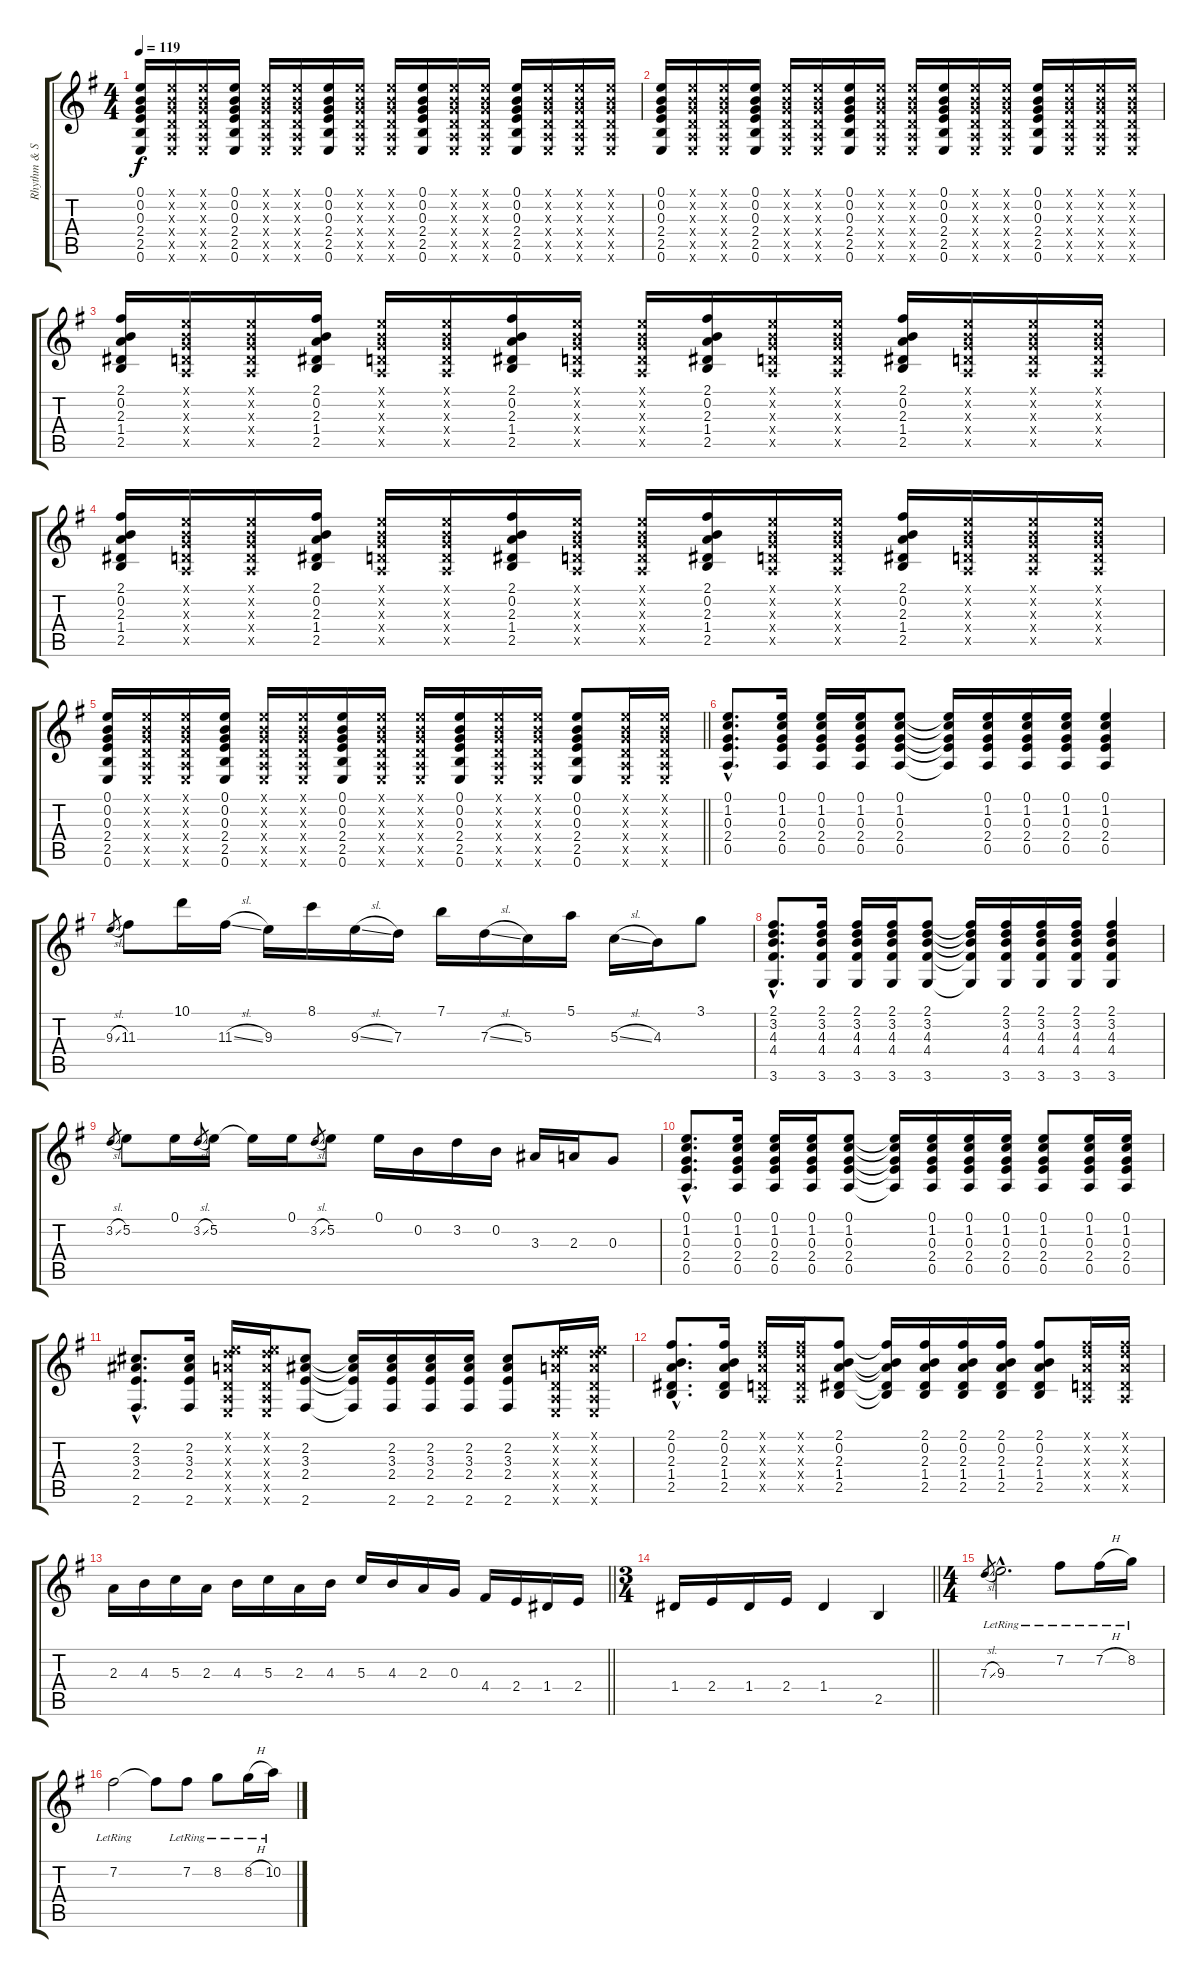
\track ("Rhythm & Solo" "Rhythm & S") {instrument acousticguitarsteel}
\staff {score tabs}
\tuning (E4 B3 G3 D3 A2 E2) {hide}
\ts (4 4)
\tempo 119
\clef g2
\ks eminor
(0.1 0.2 0.3 2.4 2.5 0.6).16{dy f} (0.1{x} 0.2{x} 0.3{x} 0.4{x} 0.5{x} 0.6{x}).16 (0.1{x} 0.2{x} 0.3{x} 0.4{x} 0.5{x} 0.6{x}).16 (0.1 0.2 0.3 2.4 2.5 0.6).16 (0.1{x} 0.2{x} 0.3{x} 0.4{x} 0.5{x} 0.6{x}).16 (0.1{x} 0.2{x} 0.3{x} 0.4{x} 0.5{x} 0.6{x}).16 (0.1 0.2 0.3 2.4 2.5 0.6).16 (0.1{x} 0.2{x} 0.3{x} 0.4{x} 0.5{x} 0.6{x}).16 (0.1{x} 0.2{x} 0.3{x} 0.4{x} 0.5{x} 0.6{x}).16 (0.1 0.2 0.3 2.4 2.5 0.6).16 (0.1{x} 0.2{x} 0.3{x} 0.4{x} 0.5{x} 0.6{x}).16 (0.1{x} 0.2{x} 0.3{x} 0.4{x} 0.5{x} 0.6{x}).16 (0.1 0.2 0.3 2.4 2.5 0.6).16 (0.1{x} 0.2{x} 0.3{x} 0.4{x} 0.5{x} 0.6{x}).16 (0.1{x} 0.2{x} 0.3{x} 0.4{x} 0.5{x} 0.6{x}).16 (0.1{x} 0.2{x} 0.3{x} 0.4{x} 0.5{x} 0.6{x}).16 |
(0.1 0.2 0.3 2.4 2.5 0.6).16 (0.1{x} 0.2{x} 0.3{x} 0.4{x} 0.5{x} 0.6{x}).16 (0.1{x} 0.2{x} 0.3{x} 0.4{x} 0.5{x} 0.6{x}).16 (0.1 0.2 0.3 2.4 2.5 0.6).16 (0.1{x} 0.2{x} 0.3{x} 0.4{x} 0.5{x} 0.6{x}).16 (0.1{x} 0.2{x} 0.3{x} 0.4{x} 0.5{x} 0.6{x}).16 (0.1 0.2 0.3 2.4 2.5 0.6).16 (0.1{x} 0.2{x} 0.3{x} 0.4{x} 0.5{x} 0.6{x}).16 (0.1{x} 0.2{x} 0.3{x} 0.4{x} 0.5{x} 0.6{x}).16 (0.1 0.2 0.3 2.4 2.5 0.6).16 (0.1{x} 0.2{x} 0.3{x} 0.4{x} 0.5{x} 0.6{x}).16 (0.1{x} 0.2{x} 0.3{x} 0.4{x} 0.5{x} 0.6{x}).16 (0.1 0.2 0.3 2.4 2.5 0.6).16 (0.1{x} 0.2{x} 0.3{x} 0.4{x} 0.5{x} 0.6{x}).16 (0.1{x} 0.2{x} 0.3{x} 0.4{x} 0.5{x} 0.6{x}).16 (0.1{x} 0.2{x} 0.3{x} 0.4{x} 0.5{x} 0.6{x}).16 |
(2.1 0.2 2.3 1.4 2.5).16 (0.1{x} 0.2{x} 0.3{x} 0.4{x} 0.5{x}).16 (0.1{x} 0.2{x} 0.3{x} 0.4{x} 0.5{x}).16 (2.1 0.2 2.3 1.4 2.5).16 (0.1{x} 0.2{x} 0.3{x} 0.4{x} 0.5{x}).16 (0.1{x} 0.2{x} 0.3{x} 0.4{x} 0.5{x}).16 (2.1 0.2 2.3 1.4 2.5).16 (0.1{x} 0.2{x} 0.3{x} 0.4{x} 0.5{x}).16 (0.1{x} 0.2{x} 0.3{x} 0.4{x} 0.5{x}).16 (2.1 0.2 2.3 1.4 2.5).16 (0.1{x} 0.2{x} 0.3{x} 0.4{x} 0.5{x}).16 (0.1{x} 0.2{x} 0.3{x} 0.4{x} 0.5{x}).16 (2.1 0.2 2.3 1.4 2.5).16 (0.1{x} 0.2{x} 0.3{x} 0.4{x} 0.5{x}).16 (0.1{x} 0.2{x} 0.3{x} 0.4{x} 0.5{x}).16 (0.1{x} 0.2{x} 0.3{x} 0.4{x} 0.5{x}).16 |
(2.1 0.2 2.3 1.4 2.5).16 (0.1{x} 0.2{x} 0.3{x} 0.4{x} 0.5{x}).16 (0.1{x} 0.2{x} 0.3{x} 0.4{x} 0.5{x}).16 (2.1 0.2 2.3 1.4 2.5).16 (0.1{x} 0.2{x} 0.3{x} 0.4{x} 0.5{x}).16 (0.1{x} 0.2{x} 0.3{x} 0.4{x} 0.5{x}).16 (2.1 0.2 2.3 1.4 2.5).16 (0.1{x} 0.2{x} 0.3{x} 0.4{x} 0.5{x}).16 (0.1{x} 0.2{x} 0.3{x} 0.4{x} 0.5{x}).16 (2.1 0.2 2.3 1.4 2.5).16 (0.1{x} 0.2{x} 0.3{x} 0.4{x} 0.5{x}).16 (0.1{x} 0.2{x} 0.3{x} 0.4{x} 0.5{x}).16 (2.1 0.2 2.3 1.4 2.5).16 (0.1{x} 0.2{x} 0.3{x} 0.4{x} 0.5{x}).16 (0.1{x} 0.2{x} 0.3{x} 0.4{x} 0.5{x}).16 (0.1{x} 0.2{x} 0.3{x} 0.4{x} 0.5{x}).16 |
\barLineRight lightlight
(0.1 0.2 0.3 2.4 2.5 0.6).16 (0.1{x} 0.2{x} 0.3{x} 0.4{x} 0.5{x} 0.6{x}).16 (0.1{x} 0.2{x} 0.3{x} 0.4{x} 0.5{x} 0.6{x}).16 (0.1 0.2 0.3 2.4 2.5 0.6).16 (0.1{x} 0.2{x} 0.3{x} 0.4{x} 0.5{x} 0.6{x}).16 (0.1{x} 0.2{x} 0.3{x} 0.4{x} 0.5{x} 0.6{x}).16 (0.1 0.2 0.3 2.4 2.5 0.6).16 (0.1{x} 0.2{x} 0.3{x} 0.4{x} 0.5{x} 0.6{x}).16 (0.1{x} 0.2{x} 0.3{x} 0.4{x} 0.5{x} 0.6{x}).16 (0.1 0.2 0.3 2.4 2.5 0.6).16 (0.1{x} 0.2{x} 0.3{x} 0.4{x} 0.5{x} 0.6{x}).16 (0.1{x} 0.2{x} 0.3{x} 0.4{x} 0.5{x} 0.6{x}).16 (0.1 0.2 0.3 2.4 2.5 0.6).8 (0.1{x} 0.2{x} 0.3{x} 0.4{x} 0.5{x} 0.6{x}).16 (0.1{x} 0.2{x} 0.3{x} 0.4{x} 0.5{x} 0.6{x}).16 |
(0.1{hac} 1.2{hac} 0.3{hac} 2.4{hac} 0.5{hac}).8{d} (0.1 1.2 0.3 2.4 0.5).16 (0.1 1.2 0.3 2.4 0.5).16 (0.1 1.2 0.3 2.4 0.5).16 (0.1 1.2 0.3 2.4 0.5).8 (0.1{t} 1.2{t} 0.3{t} 2.4{t} 0.5{t}).16 (0.1 1.2 0.3 2.4 0.5).16 (0.1 1.2 0.3 2.4 0.5).16 (0.1 1.2 0.3 2.4 0.5).16 (0.1 1.2 0.3 2.4 0.5).4 |
9.3{sl}.8{gr} 11.3.8{volume 12} 10.1.16 11.3{sl}.16 9.3.16 8.1.16 9.3{sl}.16 7.3.16 7.1.16 7.3{sl}.16 5.3.16 5.1.16 5.3{sl}.16 4.3.16 3.1.8 |
(2.1{hac} 3.2{hac} 4.3{hac} 4.4{hac} 3.6{hac}).8{d volume 10} (2.1 3.2 4.3 4.4 3.6).16 (2.1 3.2 4.3 4.4 3.6).16 (2.1 3.2 4.3 4.4 3.6).16 (2.1 3.2 4.3 4.4 3.6).8 (2.1{t} 3.2{t} 4.3{t} 4.4{t} 3.6{t}).16 (2.1 3.2 4.3 4.4 3.6).16 (2.1 3.2 4.3 4.4 3.6).16 (2.1 3.2 4.3 4.4 3.6).16 (2.1 3.2 4.3 4.4 3.6).4 |
3.2{sl}.8{gr} 5.2.8{volume 12} 0.1.16 3.2{sl}.8{gr} 5.2.16 5.2{t}.16 0.1.16 3.2{sl}.8{gr} 5.2.8 0.1.16 0.2.16 3.2.16 0.2.16 3.3.16 2.3.16 0.3.8 |
(0.1{hac} 1.2{hac} 0.3{hac} 2.4{hac} 0.5{hac}).8{d volume 10} (0.1 1.2 0.3 2.4 0.5).16 (0.1 1.2 0.3 2.4 0.5).16 (0.1 1.2 0.3 2.4 0.5).16 (0.1 1.2 0.3 2.4 0.5).8 (0.1{t} 1.2{t} 0.3{t} 2.4{t} 0.5{t}).16 (0.1 1.2 0.3 2.4 0.5).16 (0.1 1.2 0.3 2.4 0.5).16 (0.1 1.2 0.3 2.4 0.5).16 (0.1 1.2 0.3 2.4 0.5).8 (0.1 1.2 0.3 2.4 0.5).16 (0.1 1.2 0.3 2.4 0.5).16 |
(2.2{hac} 3.3{hac} 2.4{hac} 2.6{hac}).8{d} (2.2 3.3 2.4 2.6).16 (0.1{x} 3.2{x} 2.3{x} 0.4{x} 0.5{x} 0.6{x}).16 (0.1{x} 3.2{x} 2.3{x} 0.4{x} 0.5{x} 0.6{x}).16 (2.2 3.3 2.4 2.6).8 (2.2{t} 3.3{t} 2.4{t} 2.6{t}).16 (2.2 3.3 2.4 2.6).16 (2.2 3.3 2.4 2.6).16 (2.2 3.3 2.4 2.6).16 (2.2 3.3 2.4 2.6).8 (0.1{x} 3.2{x} 2.3{x} 0.4{x} 0.5{x} 0.6{x}).16 (0.1{x} 3.2{x} 2.3{x} 0.4{x} 0.5{x} 0.6{x}).16 |
(2.1{hac} 0.2{hac} 2.3{hac} 1.4{hac} 2.5{hac}).8{d} (2.1 0.2 2.3 1.4 2.5).16 (2.1{x} 3.2{x} 2.3{x} 0.4{x} 0.5{x}).16 (2.1{x} 3.2{x} 2.3{x} 0.4{x} 0.5{x}).16 (2.1 0.2 2.3 1.4 2.5).8 (2.1{t} 0.2{t} 2.3{t} 1.4{t} 2.5{t}).16 (2.1 0.2 2.3 1.4 2.5).16 (2.1 0.2 2.3 1.4 2.5).16 (2.1 0.2 2.3 1.4 2.5).16 (2.1 0.2 2.3 1.4 2.5).8 (2.1{x} 3.2{x} 2.3{x} 0.4{x} 0.5{x}).16 (2.1{x} 3.2{x} 2.3{x} 0.4{x} 0.5{x}).16 |
\barLineRight lightlight
2.3.16 4.3.16 5.3.16 2.3.16 4.3.16 5.3.16 2.3.16 4.3.16 5.3.16 4.3.16 2.3.16 0.3.16 4.4.16 2.4.16 1.4.16 2.4.16 |
\ts (3 4)
\barLineRight lightlight
1.4.16 2.4.16 1.4.16 2.4.16 1.4.4 2.5.4 |
\ts (4 4)
7.3{sl}.8{gr} 9.3{hac lr}.2{d volume 16 instrument acousticguitarnylon} 7.2{lr}.8 7.2{h lr}.16 8.2{lr}.16 |
7.2{lr}.2 7.2{t}.8 7.2{lr}.8 8.2{lr}.8 8.2{h lr}.16 10.2{lr}.16
